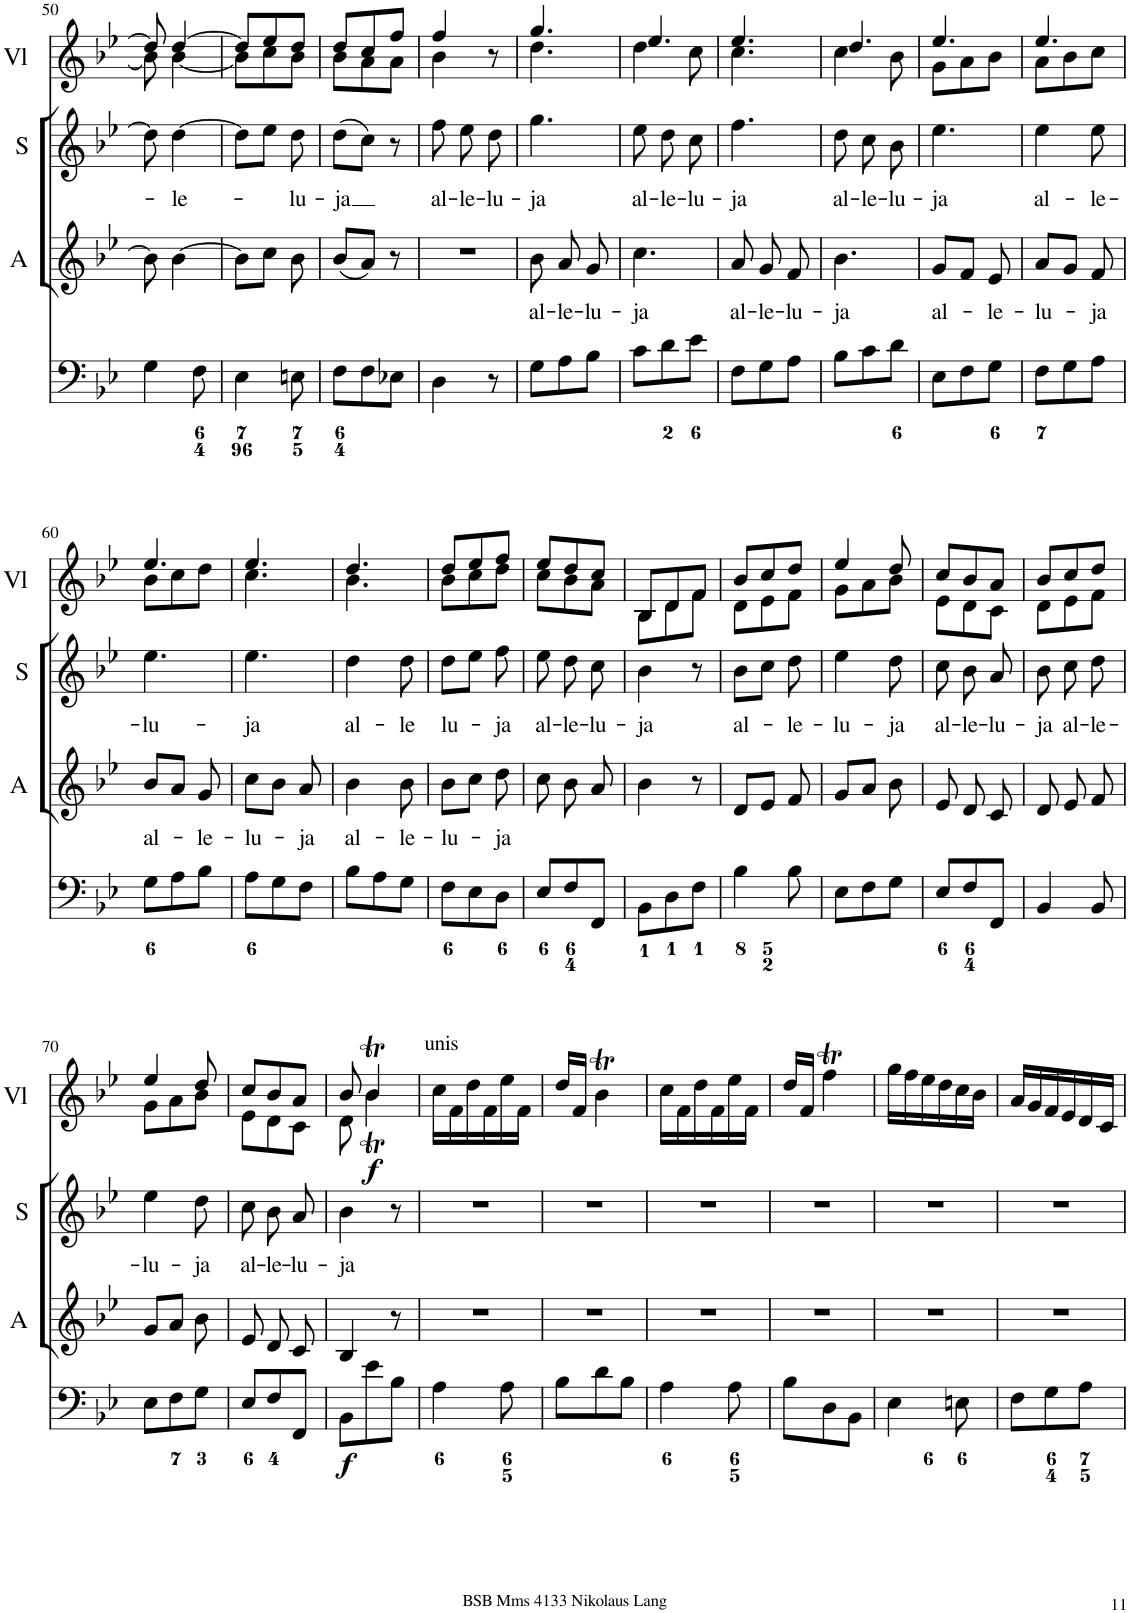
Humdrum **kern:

**kern	**dynam	**kern	**dynam	**kern	**dynam	**kern	**text	**kern	**text	**kern	**dynam
*part6	*part6	*part5	*part5	*part4	*part4	*part3	*part3	*part2	*part2	*part1	*part1
*staff6	*staff6	*staff5	*staff5	*staff4	*staff4	*staff3	*staff3	*staff2	*staff2	*staff1	*staff1
*I"Violin	*	*I"Violin	*	*I"Organ	*	*I"A	*	*I"S	*	*I"2 Violini	*
*I'Vln	*	*I'Vln	*	*	*	*I'A	*	*I'S	*	*I'Vl	*
!!LO:PB:g=z
*clefG2	*	*clefG2	*	*clefF4	*	*clefG2	*	*clefG2	*	*clefG2	*
*k[b-e-]	*	*k[b-e-]	*	*k[b-e-]	*	*k[b-e-]	*	*k[b-e-]	*	*k[b-e-]	*
*M3/8	*	*M3/8	*	*M3/8	*	*M3/8	*	*M3/8	*	*M3/8	*
=50	=50	=50	=50	=50	=50	=50	=50	=50	=50	=50	=50
*	*	*	*	*	*	*	*	*	*	*^	*
8b-]	.	8dd]	.	4G\	.	8b-\]	.	8dd\]	.	8dd/]	8b-\]	.
!	!	!	!	!	!	!	!	!	!LO:LY:b	!	!	!
[4b-	.	[4dd	.	.	.	[4b-\	.	[4dd\	-le-	[4dd/	[4b-\	.
.	.	.	.	8F\	.	.	.	.	.	.	.	.
=51	=51	=51	=51	=51	=51	=51	=51	=51	=51	=51	=51	=51
8b-\L]	.	8dd\L]	.	4E-\	.	8b-\L]	.	8dd\L]	.	8dd/L]	8b-\L]	.
8cc\	.	8ee-\	.	.	.	8cc\J	.	8ee-\J	.	8ee-/	8cc\	.
!	!	!	!	!	!	!	!	!	!LO:LY:b	!	!	!
8b-\J	.	8dd\J	.	8En\	.	8b-\	.	8dd\	-lu-	8dd/J	8b-\J	.
=52	=52	=52	=52	=52	=52	=52	=52	=52	=52	=52	=52	=52
!	!	!	!	!	!	!	!	!	!LO:LY:b	!	!	!
8b-/L	.	8dd\L	.	8F\L	.	(8b-/L	.	(8dd\L	-ja	8dd/L	8b-\L	.
8a/	.	8cc\	.	8F\	.	8a/J)	.	8cc\J)	.	8cc/	8a\	.
8a/J	.	8ff\J	.	8E-X\J	.	8r	.	8r	.	8ff/J	8a\J	.
=53	=53	=53	=53	=53	=53	=53	=53	=53	=53	=53	=53	=53
!	!	!	!	!	!	!	!	!	!LO:LY:b	!	!	!
4b-	.	4ff	.	4D\	.	4.r	.	8ff\	al-	4ff/	4b-\	.
!	!	!	!	!	!	!	!	!	!LO:LY:b	!	!	!
.	.	.	.	.	.	.	.	8ee-\	-le-	.	.	.
!	!	!	!	!	!	!	!	!	!LO:LY:b	!	!	!
8r	.	8r	.	8r	.	.	.	8dd\	-lu-	8r	8ryy	.
=54	=54	=54	=54	=54	=54	=54	=54	=54	=54	=54	=54	=54
!	!	!	!	!	!	!	!LO:LY:b	!	!LO:LY:b	!	!	!
4.dd	.	4.gg	.	8G\L	.	8b-\	al-	4.gg\	-ja	4.gg/	4.dd\	.
!	!	!	!	!	!	!	!LO:LY:b	!	!	!	!	!
.	.	.	.	8A\	.	8a/	-le-	.	.	.	.	.
!	!	!	!	!	!	!	!LO:LY:b	!	!	!	!	!
.	.	.	.	8B-\J	.	8g/	-lu-	.	.	.	.	.
=55	=55	=55	=55	=55	=55	=55	=55	=55	=55	=55	=55	=55
!	!	!	!	!	!	!	!LO:LY:b	!	!LO:LY:b	!	!	!
4dd	.	4.ee-	.	8c\L	.	4.cc\	-ja	8ee-\	al-	4.ee-/	4dd\	.
!	!	!	!	!	!	!	!	!	!LO:LY:b	!	!	!
.	.	.	.	8d\	.	.	.	8dd\	-le-	.	.	.
!	!	!	!	!	!	!	!	!	!LO:LY:b	!	!	!
8cc	.	.	.	8e-\J	.	.	.	8cc\	-lu-	.	8cc\	.
=56	=56	=56	=56	=56	=56	=56	=56	=56	=56	=56	=56	=56
!	!	!	!	!	!	!	!LO:LY:b	!	!LO:LY:b	!	!	!
4.cc	.	4.ee-	.	8F\L	.	8a/	al-	4.ff\	-ja	4.ee-/	4.cc\	.
!	!	!	!	!	!	!	!LO:LY:b	!	!	!	!	!
.	.	.	.	8G\	.	8g/	-le-	.	.	.	.	.
!	!	!	!	!	!	!	!LO:LY:b	!	!	!	!	!
.	.	.	.	8A\J	.	8f/	-lu-	.	.	.	.	.
=57	=57	=57	=57	=57	=57	=57	=57	=57	=57	=57	=57	=57
!	!	!	!	!	!	!	!LO:LY:b	!	!LO:LY:b	!	!	!
4cc	.	4.dd	.	8B-\L	.	4.b-\	-ja	8dd\	al-	4.dd/	4cc\	.
!	!	!	!	!	!	!	!	!	!LO:LY:b	!	!	!
.	.	.	.	8c\	.	.	.	8cc\	-le-	.	.	.
!	!	!	!	!	!	!	!	!	!LO:LY:b	!	!	!
8b-	.	.	.	8d\J	.	.	.	8b-\	-lu-	.	8b-\	.
=58	=58	=58	=58	=58	=58	=58	=58	=58	=58	=58	=58	=58
!	!	!	!	!	!	!	!LO:LY:b	!	!LO:LY:b	!	!	!
8g/L	.	4.ee-	.	8E-\L	.	8g/L	al-	4.ee-\	-ja	4.ee-/	8g\L	.
8a/	.	.	.	8F\	.	8f/J	.	.	.	.	8a\	.
!	!	!	!	!	!	!	!LO:LY:b	!	!	!	!	!
8b-/J	.	.	.	8G\J	.	8e-/	-le-	.	.	.	8b-\J	.
=59	=59	=59	=59	=59	=59	=59	=59	=59	=59	=59	=59	=59
!	!	!	!	!	!	!	!LO:LY:b	!	!LO:LY:b	!	!	!
8a\L	.	4.ee-	.	8F\L	.	8a/L	-lu-	4ee-\	al-	4.ee-/	8a\L	.
8b-\	.	.	.	8G\	.	8g/J	.	.	.	.	8b-\	.
!	!	!	!	!	!	!	!LO:LY:b	!	!LO:LY:b	!	!	!
8cc\J	.	.	.	8A\J	.	8f/	-ja	8ee-\	-le-	.	8cc\J	.
!!LO:LB:g=z	!!
=60	=60	=60	=60	=60	=60	=60	=60	=60	=60	=60	=60	=60
!	!	!	!	!	!	!	!LO:LY:b	!	!LO:LY:b	!	!	!
8b-\L	.	4.ee-	.	8G\L	.	8b-/L	al-	4.ee-\	-lu-	4.ee-/	8b-\L	.
8cc\	.	.	.	8A\	.	8a/J	.	.	.	.	8cc\	.
!	!	!	!	!	!	!	!LO:LY:b	!	!	!	!	!
8dd\J	.	.	.	8B-\J	.	8g/	-le-	.	.	.	8dd\J	.
=61	=61	=61	=61	=61	=61	=61	=61	=61	=61	=61	=61	=61
!	!	!	!	!	!	!	!LO:LY:b	!	!LO:LY:b	!	!	!
4.cc	.	4.ee-	.	8A\L	.	8cc\L	-lu-	4.ee-\	-ja	4.ee-/	4.cc\	.
.	.	.	.	8G\	.	8b-\J	.	.	.	.	.	.
!	!	!	!	!	!	!	!LO:LY:b	!	!	!	!	!
.	.	.	.	8F\J	.	8a/	-ja	.	.	.	.	.
=62	=62	=62	=62	=62	=62	=62	=62	=62	=62	=62	=62	=62
!	!	!	!	!	!	!	!LO:LY:b	!	!LO:LY:b	!	!	!
4.b-	.	4.dd	.	8B-\L	.	4b-\	al-	4dd\	al-	4.dd/	4.b-\	.
.	.	.	.	8A\	.	.	.	.	.	.	.	.
!	!	!	!	!	!	!	!LO:LY:b	!	!LO:LY:b	!	!	!
.	.	.	.	8G\J	.	8b-\	-le-	8dd\	-le	.	.	.
=63	=63	=63	=63	=63	=63	=63	=63	=63	=63	=63	=63	=63
!	!	!	!	!	!	!	!LO:LY:b	!	!LO:LY:b	!	!	!
8b-\L	.	8dd\L	.	8F\L	.	8b-\L	-lu-	8dd\L	lu-	8dd/L	8b-\L	.
8cc\	.	8ee-\	.	8E-\	.	8cc\J	.	8ee-\J	.	8ee-/	8cc\	.
!	!	!	!	!	!	!	!LO:LY:b	!	!LO:LY:b	!	!	!
8dd\J	.	8ff\J	.	8D\J	.	8dd\	-ja	8ff\	-ja	8ff/J	8dd\J	.
=64	=64	=64	=64	=64	=64	=64	=64	=64	=64	=64	=64	=64
!	!	!	!	!	!	!	!	!	!LO:LY:b	!	!	!
8cc\L	.	8ee-\L	.	8E-/L	.	8cc\	.	8ee-\	al-	8ee-/L	8cc\L	.
!	!	!	!	!	!	!	!	!	!LO:LY:b	!	!	!
8b-\	.	8dd\	.	8F/	.	8b-\	.	8dd\	-le-	8dd/	8b-\	.
!	!	!	!	!	!	!	!	!	!LO:LY:b	!	!	!
8a\J	.	8cc\J	.	8FF/J	.	8a/	.	8cc\	-lu-	8cc/J	8a\J	.
=65	=65	=65	=65	=65	=65	=65	=65	=65	=65	=65	=65	=65
!	!	!	!	!	!	!	!	!	!LO:LY:b	!	!	!
8B-/L	.	8B-/L	.	8BB-\L	.	4b-\	.	4b-\	-ja	8B-/L	8B-\L	.
8d/	.	8d/	.	8D\	.	.	.	.	.	8d/	8d\	.
8f/J	.	8f/J	.	8F\J	.	8r	.	8r	.	8f/J	8f\J	.
=66	=66	=66	=66	=66	=66	=66	=66	=66	=66	=66	=66	=66
!	!	!	!	!	!	!	!	!	!LO:LY:b	!	!	!
8d/L	.	8b-\L	.	4B-\	.	8d/L	.	8b-\L	al-	8b-/L	8d\L	.
8e-/	.	8cc\	.	.	.	8e-/J	.	8cc\J	.	8cc/	8e-\	.
!	!	!	!	!	!	!	!	!	!LO:LY:b	!	!	!
8f/J	.	8dd\J	.	8B-\	.	8f/	.	8dd\	-le-	8dd/J	8f\J	.
=67	=67	=67	=67	=67	=67	=67	=67	=67	=67	=67	=67	=67
!	!	!	!	!	!	!	!	!	!LO:LY:b	!	!	!
8g/L	.	4ee-	.	8E-\L	.	8g/L	.	4ee-\	-lu-	4ee-/	8g\L	.
8a/	.	.	.	8F\	.	8a/J	.	.	.	.	8a\	.
!	!	!	!	!	!	!	!	!	!LO:LY:b	!	!	!
8b-/J	.	8dd	.	8G\J	.	8b-\	.	8dd\	-ja	8dd/	8b-\J	.
=68	=68	=68	=68	=68	=68	=68	=68	=68	=68	=68	=68	=68
!	!	!	!	!	!	!	!	!	!LO:LY:b	!	!	!
8e-/L	.	8cc\L	.	8E-/L	.	8e-/	.	8cc\	al-	8cc/L	8e-\L	.
!	!	!	!	!	!	!	!	!	!LO:LY:b	!	!	!
8d/	.	8b-\	.	8F/	.	8d/	.	8b-\	-le-	8b-/	8d\	.
!	!	!	!	!	!	!	!	!	!LO:LY:b	!	!	!
8c/J	.	8a\J	.	8FF/J	.	8c/	.	8a/	-lu-	8a/J	8c\J	.
=69	=69	=69	=69	=69	=69	=69	=69	=69	=69	=69	=69	=69
!	!	!	!	!	!	!	!	!	!LO:LY:b	!	!	!
8d/L	.	8b-\L	.	4BB-/	.	8d/	.	8b-\	-ja	8b-/L	8d\L	.
!	!	!	!	!	!	!	!	!	!LO:LY:b	!	!	!
8e-/	.	8cc\	.	.	.	8e-/	.	8cc\	al-	8cc/	8e-\	.
!	!	!	!	!	!	!	!	!	!LO:LY:b	!	!	!
8f/J	.	8dd\J	.	8BB-/	.	8f/	.	8dd\	-le-	8dd/J	8f\J	.
!!LO:LB:g=z	!!
=70	=70	=70	=70	=70	=70	=70	=70	=70	=70	=70	=70	=70
!	!	!	!	!	!	!	!	!	!LO:LY:b	!	!	!
8g/L	.	4ee-	.	8E-\L	.	8g/L	.	4ee-\	-lu-	4ee-/	8g\L	.
8a/	.	.	.	8F\	.	8a/J	.	.	.	.	8a\	.
!	!	!	!	!	!	!	!	!	!LO:LY:b	!	!	!
8b-/J	.	8dd	.	8G\J	.	8b-\	.	8dd\	-ja	8dd/	8b-\J	.
=71	=71	=71	=71	=71	=71	=71	=71	=71	=71	=71	=71	=71
!	!	!	!	!	!	!	!	!	!LO:LY:b	!	!	!
8e-/L	.	8cc\L	.	8E-/L	.	8e-/	.	8cc\	al-	8cc/L	8e-\L	.
!	!	!	!	!	!	!	!	!	!LO:LY:b	!	!	!
8d/	.	8b-\	.	8F/	.	8d/	.	8b-\	-le-	8b-/	8d\	.
!	!	!	!	!	!	!	!	!	!LO:LY:b	!	!	!
8c/J	.	8a\J	.	8FF/J	.	8c/	.	8a/	-lu-	8a/J	8c\J	.
=72	=72	=72	=72	=72	=72	=72	=72	=72	=72	=72	=72	=72
!	!	!	!	!	!LO:DY:b	!	!	!	!LO:LY:b	!	!	!
8d	.	8b-	.	8BB-\L	f	4B-/	.	4b-\	-ja	8b-/	8d\	.
!	!LO:DY:b	!	!LO:DY:b	!	!	!	!	!	!	!	!	!LO:DY:b
4b-	f	4b-T	f	8e-\	.	.	.	.	.	4b-T/	4b-T\	f
.	.	.	.	8B-\J	.	8r	.	8r	.	.	.	.
*	*	*	*	*	*	*	*	*	*	*v	*v	*
=73	=73	=73	=73	=73	=73	=73	=73	=73	=73	=73	=73
!	!	!	!	!	!	!	!	!	!	!LO:TX:a:t=unis	!
!	!	!LO:TX:a:t=unis	!	!	!	!	!	!	!	!	!
!LO:TX:a:t=unis	!	!	!	!	!	!	!	!	!	!	!
16cc/LL	.	16cc/LL	.	4A\	.	4.r	.	4.r	.	16cc\LL	.
16f/	.	16f/	.	.	.	.	.	.	.	16f\	.
16dd/	.	16dd/	.	.	.	.	.	.	.	16dd\	.
16f/	.	16f/	.	.	.	.	.	.	.	16f\	.
16ee-/	.	16ee-/	.	8A\	.	.	.	.	.	16ee-\	.
16f/JJ	.	16f/JJ	.	.	.	.	.	.	.	16f\JJ	.
=74	=74	=74	=74	=74	=74	=74	=74	=74	=74	=74	=74
16dd/LL	.	16dd/LL	.	8B-\L	.	4.r	.	4.r	.	16dd/LL	.
16f/JJ	.	16f/JJ	.	.	.	.	.	.	.	16f/JJ	.
4b-T	.	4b-T	.	8d\	.	.	.	.	.	4b-T\	.
.	.	.	.	8B-\J	.	.	.	.	.	.	.
=75	=75	=75	=75	=75	=75	=75	=75	=75	=75	=75	=75
16cc/LL	.	16cc/LL	.	4A\	.	4.r	.	4.r	.	16cc\LL	.
16f/	.	16f/	.	.	.	.	.	.	.	16f\	.
16dd/	.	16dd/	.	.	.	.	.	.	.	16dd\	.
16f/	.	16f/	.	.	.	.	.	.	.	16f\	.
16ee-/	.	16ee-/	.	8A\	.	.	.	.	.	16ee-\	.
16f/JJ	.	16f/JJ	.	.	.	.	.	.	.	16f\JJ	.
=76	=76	=76	=76	=76	=76	=76	=76	=76	=76	=76	=76
16dd/LL	.	16dd/LL	.	8B-\L	.	4.r	.	4.r	.	16dd/LL	.
16f/JJ	.	16f/JJ	.	.	.	.	.	.	.	16f/JJ	.
4ffT	.	4ffT	.	8D\	.	.	.	.	.	4ffT\	.
.	.	.	.	8BB-\J	.	.	.	.	.	.	.
=77	=77	=77	=77	=77	=77	=77	=77	=77	=77	=77	=77
16gg\LL	.	16gg\LL	.	4E-\	.	4.r	.	4.r	.	16gg\LL	.
16ff\	.	16ff\	.	.	.	.	.	.	.	16ff\	.
16ee-\	.	16ee-\	.	.	.	.	.	.	.	16ee-\	.
16dd\	.	16dd\	.	.	.	.	.	.	.	16dd\	.
16cc\	.	16cc\	.	8En\	.	.	.	.	.	16cc\	.
16b-\JJ	.	16b-\JJ	.	.	.	.	.	.	.	16b-\JJ	.
=78	=78	=78	=78	=78	=78	=78	=78	=78	=78	=78	=78
16a/LL	.	16a/LL	.	8F\L	.	4.r	.	4.r	.	16a/LL	.
16g/	.	16g/	.	.	.	.	.	.	.	16g/	.
16f/	.	16f/	.	8G\	.	.	.	.	.	16f/	.
16e-/	.	16e-/	.	.	.	.	.	.	.	16e-/	.
16d/	.	16d/	.	8A\J	.	.	.	.	.	16d/	.
16c/JJ	.	16c/JJ	.	.	.	.	.	.	.	16c/JJ	.
=	=	=	=	=	=	=	=	=	=	=	=
*-	*-	*-	*-	*-	*-	*-	*-	*-	*-	*-	*-
